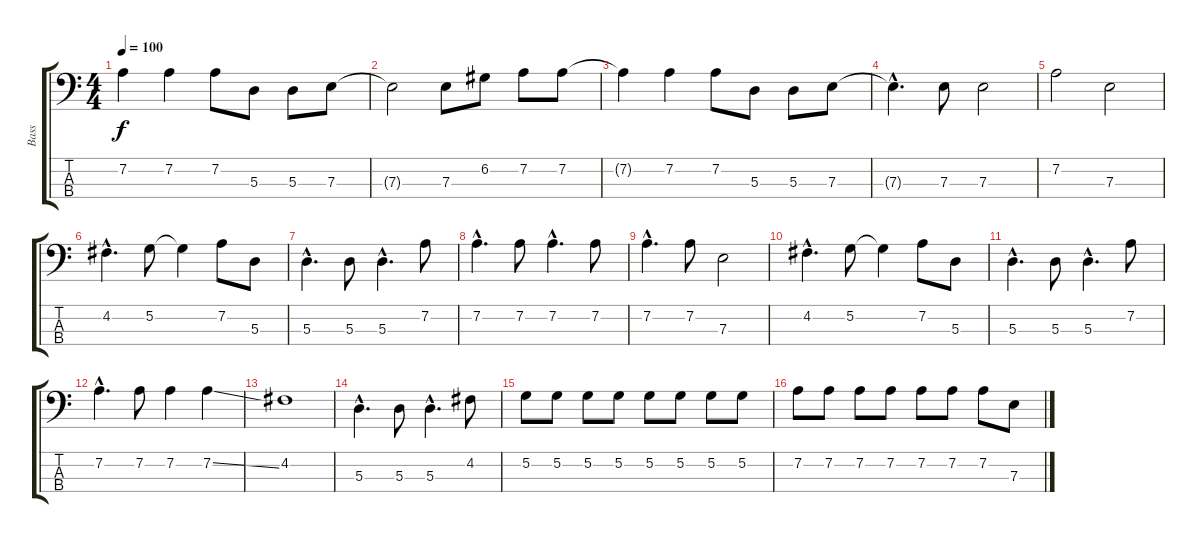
\track ("Bass" "Bass") {instrument electricbassfinger}
\staff {score tabs}
\tuning (G2 D2 A1 E1) {hide}
\ts (4 4)
\tempo 100
\clef f4
\ks c
7.2.4{dy f instrument electricbassfinger} 7.2.4 7.2.8 5.3.8 5.3.8 7.3.8 |
7.3{t}.2 7.3.8 6.2.8 7.2.8 7.2.8 |
7.2{t}.4 7.2.4 7.2.8 5.3.8 5.3.8 7.3.8 |
7.3{hac t}.4{d} 7.3.8 7.3.2 |
7.2.2 7.3.2 |
4.2{hac}.4{d} 5.2.8 5.2{t}.4 7.2.8 5.3.8 |
5.3{hac}.4{d} 5.3.8 5.3{hac}.4{d} 7.2.8 |
7.2{hac}.4{d} 7.2.8 7.2{hac}.4{d} 7.2.8 |
7.2{hac}.4{d} 7.2.8 7.3.2 |
4.2{hac}.4{d} 5.2.8 5.2{t}.4 7.2.8 5.3.8 |
5.3{hac}.4{d} 5.3.8 5.3{hac}.4{d} 7.2.8 |
7.2{hac}.4{d} 7.2.8 7.2.4 7.2{ss}.4 |
4.2.1 |
5.3{hac}.4{d} 5.3.8 5.3{hac}.4{d} 4.2.8 |
5.2.8 5.2.8 5.2.8 5.2.8 5.2.8 5.2.8 5.2.8 5.2.8 |
7.2.8 7.2.8 7.2.8 7.2.8 7.2.8 7.2.8 7.2.8 7.3.8
